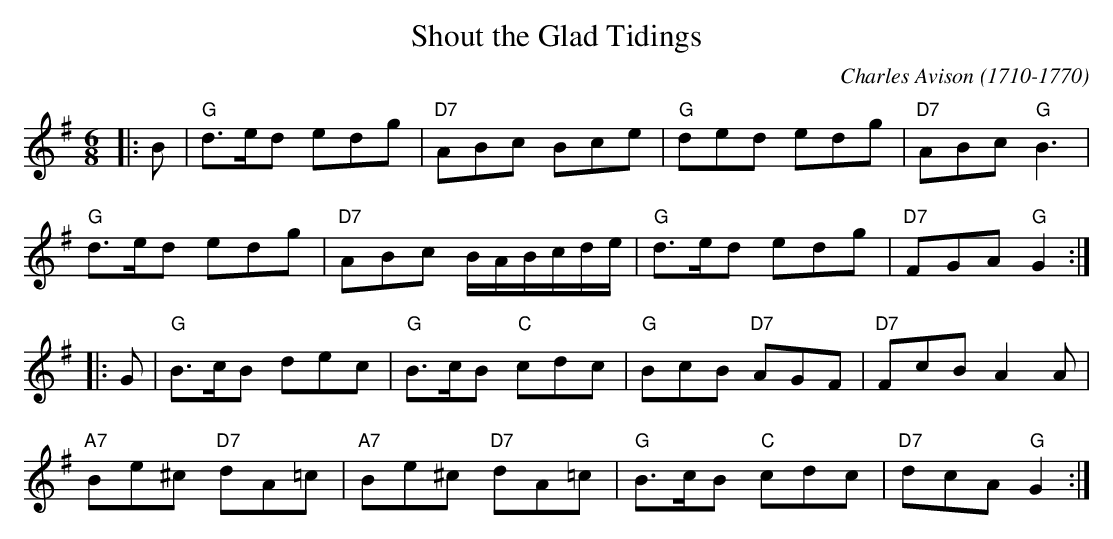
X:1
T: Shout the Glad Tidings
C: Charles Avison (1710-1770)
M: 6/8
L: 1/8
K: G
|: B |\
"G"d>ed edg | "D7"ABc Bce | "G"ded edg | "D7"ABc "G"B3 |
"G"d>ed edg | "D7"ABc B/A/B/c/d/e/ | "G"d>ed edg | "D7"FGA "G"G2 :|
|: G |\
"G"B>cB dec | "G"B>cB "C"cdc | "G"BcB "D7"AGF | "D7"FcB A2A |
"A7"Be^c "D7"dA=c | "A7"Be^c "D7"dA=c | "G"B>cB "C"cdc | "D7"dcA "G"G2 :|
